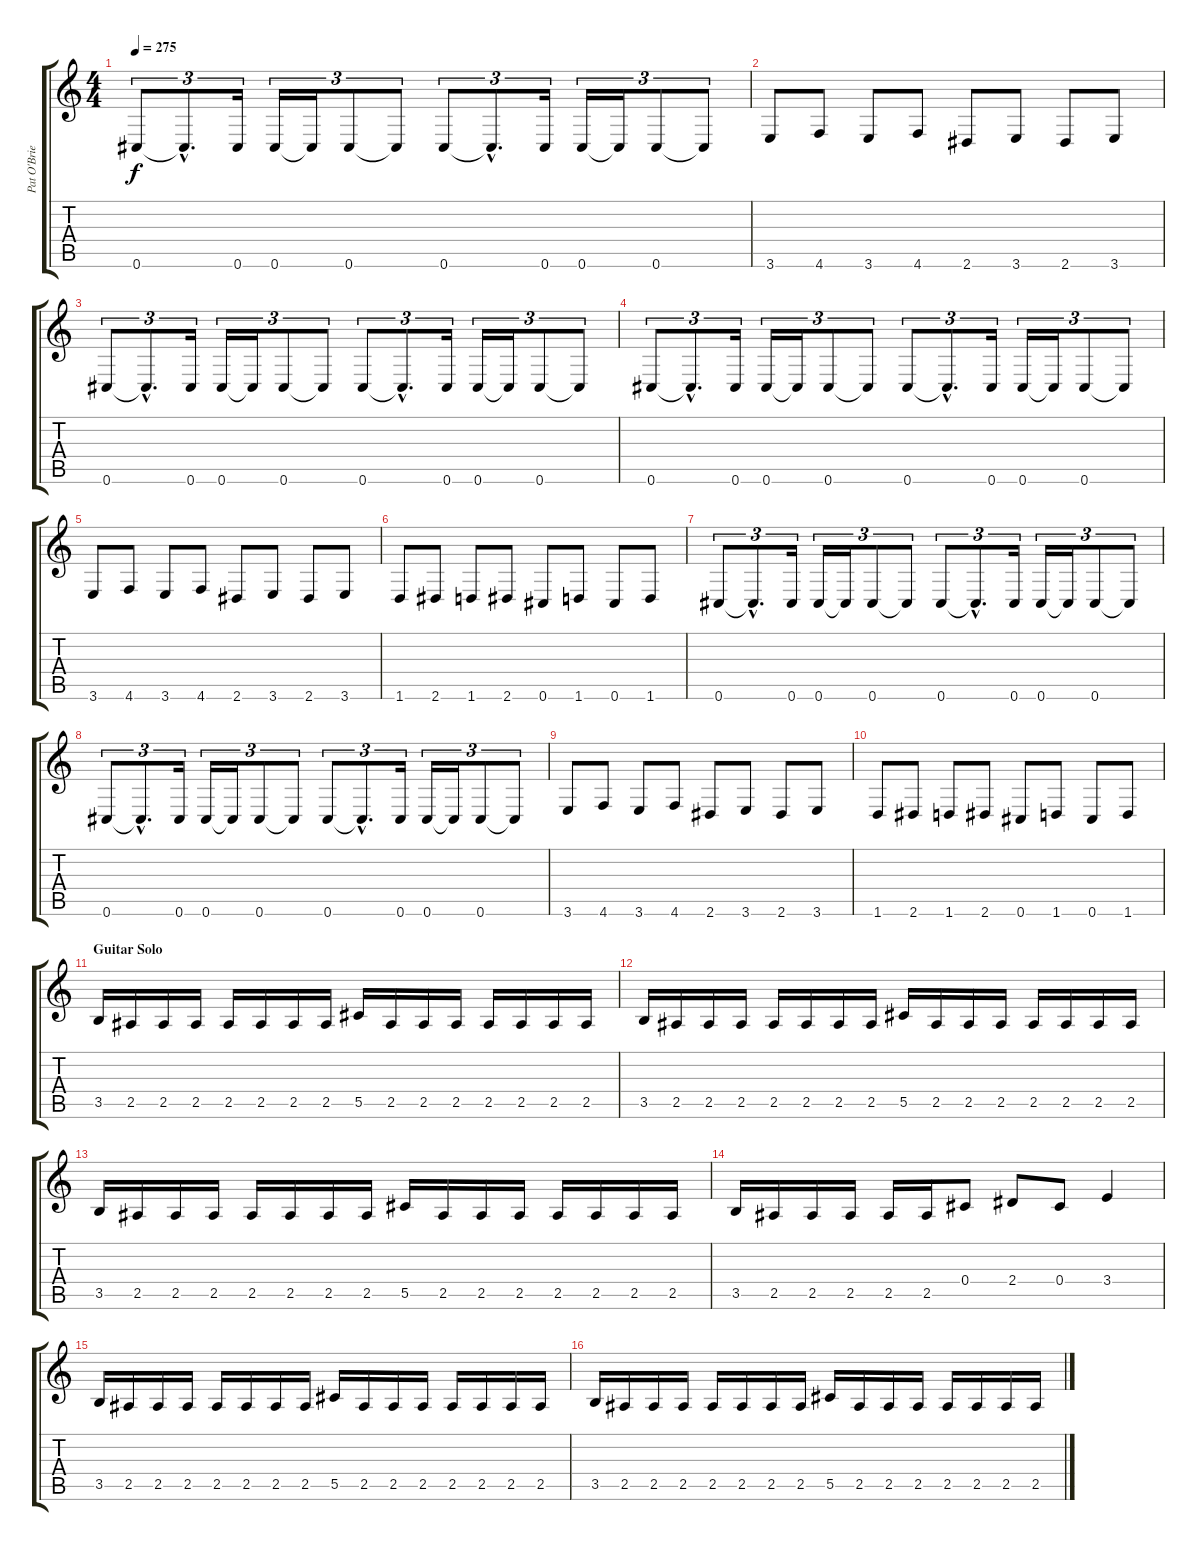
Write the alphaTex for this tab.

\track ("Pat O'Brien" "Pat O'Brie") {instrument distortionguitar}
\staff {score tabs}
\tuning (Eb4 Bb3 Gb3 Db3 Ab2 Db2) {hide}
\ts (4 4)
\tempo 275
\clef g2
\ks c
0.6.8{tu (3 2) dy f} 0.6{hac t}.8{d tu (3 2)} 0.6.16{tu (3 2)} 0.6.16{tu (3 2)} 0.6{t}.16{tu (3 2)} 0.6.8{tu (3 2)} 0.6{t}.8{tu (3 2)} 0.6.8{tu (3 2)} 0.6{hac t}.8{d tu (3 2)} 0.6.16{tu (3 2)} 0.6.16{tu (3 2)} 0.6{t}.16{tu (3 2)} 0.6.8{tu (3 2)} 0.6{t}.8{tu (3 2)} |
3.6.8 4.6.8 3.6.8 4.6.8 2.6.8 3.6.8 2.6.8 3.6.8 |
0.6.8{tu (3 2)} 0.6{hac t}.8{d tu (3 2)} 0.6.16{tu (3 2)} 0.6.16{tu (3 2)} 0.6{t}.16{tu (3 2)} 0.6.8{tu (3 2)} 0.6{t}.8{tu (3 2)} 0.6.8{tu (3 2)} 0.6{hac t}.8{d tu (3 2)} 0.6.16{tu (3 2)} 0.6.16{tu (3 2)} 0.6{t}.16{tu (3 2)} 0.6.8{tu (3 2)} 0.6{t}.8{tu (3 2)} |
0.6.8{tu (3 2)} 0.6{hac t}.8{d tu (3 2)} 0.6.16{tu (3 2)} 0.6.16{tu (3 2)} 0.6{t}.16{tu (3 2)} 0.6.8{tu (3 2)} 0.6{t}.8{tu (3 2)} 0.6.8{tu (3 2)} 0.6{hac t}.8{d tu (3 2)} 0.6.16{tu (3 2)} 0.6.16{tu (3 2)} 0.6{t}.16{tu (3 2)} 0.6.8{tu (3 2)} 0.6{t}.8{tu (3 2)} |
3.6.8 4.6.8 3.6.8 4.6.8 2.6.8 3.6.8 2.6.8 3.6.8 |
1.6.8 2.6.8 1.6.8 2.6.8 0.6.8 1.6.8 0.6.8 1.6.8 |
0.6.8{tu (3 2)} 0.6{hac t}.8{d tu (3 2)} 0.6.16{tu (3 2)} 0.6.16{tu (3 2)} 0.6{t}.16{tu (3 2)} 0.6.8{tu (3 2)} 0.6{t}.8{tu (3 2)} 0.6.8{tu (3 2)} 0.6{hac t}.8{d tu (3 2)} 0.6.16{tu (3 2)} 0.6.16{tu (3 2)} 0.6{t}.16{tu (3 2)} 0.6.8{tu (3 2)} 0.6{t}.8{tu (3 2)} |
0.6.8{tu (3 2)} 0.6{hac t}.8{d tu (3 2)} 0.6.16{tu (3 2)} 0.6.16{tu (3 2)} 0.6{t}.16{tu (3 2)} 0.6.8{tu (3 2)} 0.6{t}.8{tu (3 2)} 0.6.8{tu (3 2)} 0.6{hac t}.8{d tu (3 2)} 0.6.16{tu (3 2)} 0.6.16{tu (3 2)} 0.6{t}.16{tu (3 2)} 0.6.8{tu (3 2)} 0.6{t}.8{tu (3 2)} |
3.6.8 4.6.8 3.6.8 4.6.8 2.6.8 3.6.8 2.6.8 3.6.8 |
1.6.8 2.6.8 1.6.8 2.6.8 0.6.8 1.6.8 0.6.8 1.6.8 |
\section ("" "Guitar Solo")
3.5.16 2.5.16 2.5.16 2.5.16 2.5.16 2.5.16 2.5.16 2.5.16 5.5.16 2.5.16 2.5.16 2.5.16 2.5.16 2.5.16 2.5.16 2.5.16 |
3.5.16 2.5.16 2.5.16 2.5.16 2.5.16 2.5.16 2.5.16 2.5.16 5.5.16 2.5.16 2.5.16 2.5.16 2.5.16 2.5.16 2.5.16 2.5.16 |
3.5.16 2.5.16 2.5.16 2.5.16 2.5.16 2.5.16 2.5.16 2.5.16 5.5.16 2.5.16 2.5.16 2.5.16 2.5.16 2.5.16 2.5.16 2.5.16 |
3.5.16 2.5.16 2.5.16 2.5.16 2.5.16 2.5.16 0.4.8 2.4.8 0.4.8 3.4.4 |
3.5.16 2.5.16 2.5.16 2.5.16 2.5.16 2.5.16 2.5.16 2.5.16 5.5.16 2.5.16 2.5.16 2.5.16 2.5.16 2.5.16 2.5.16 2.5.16 |
3.5.16 2.5.16 2.5.16 2.5.16 2.5.16 2.5.16 2.5.16 2.5.16 5.5.16 2.5.16 2.5.16 2.5.16 2.5.16 2.5.16 2.5.16 2.5.16
